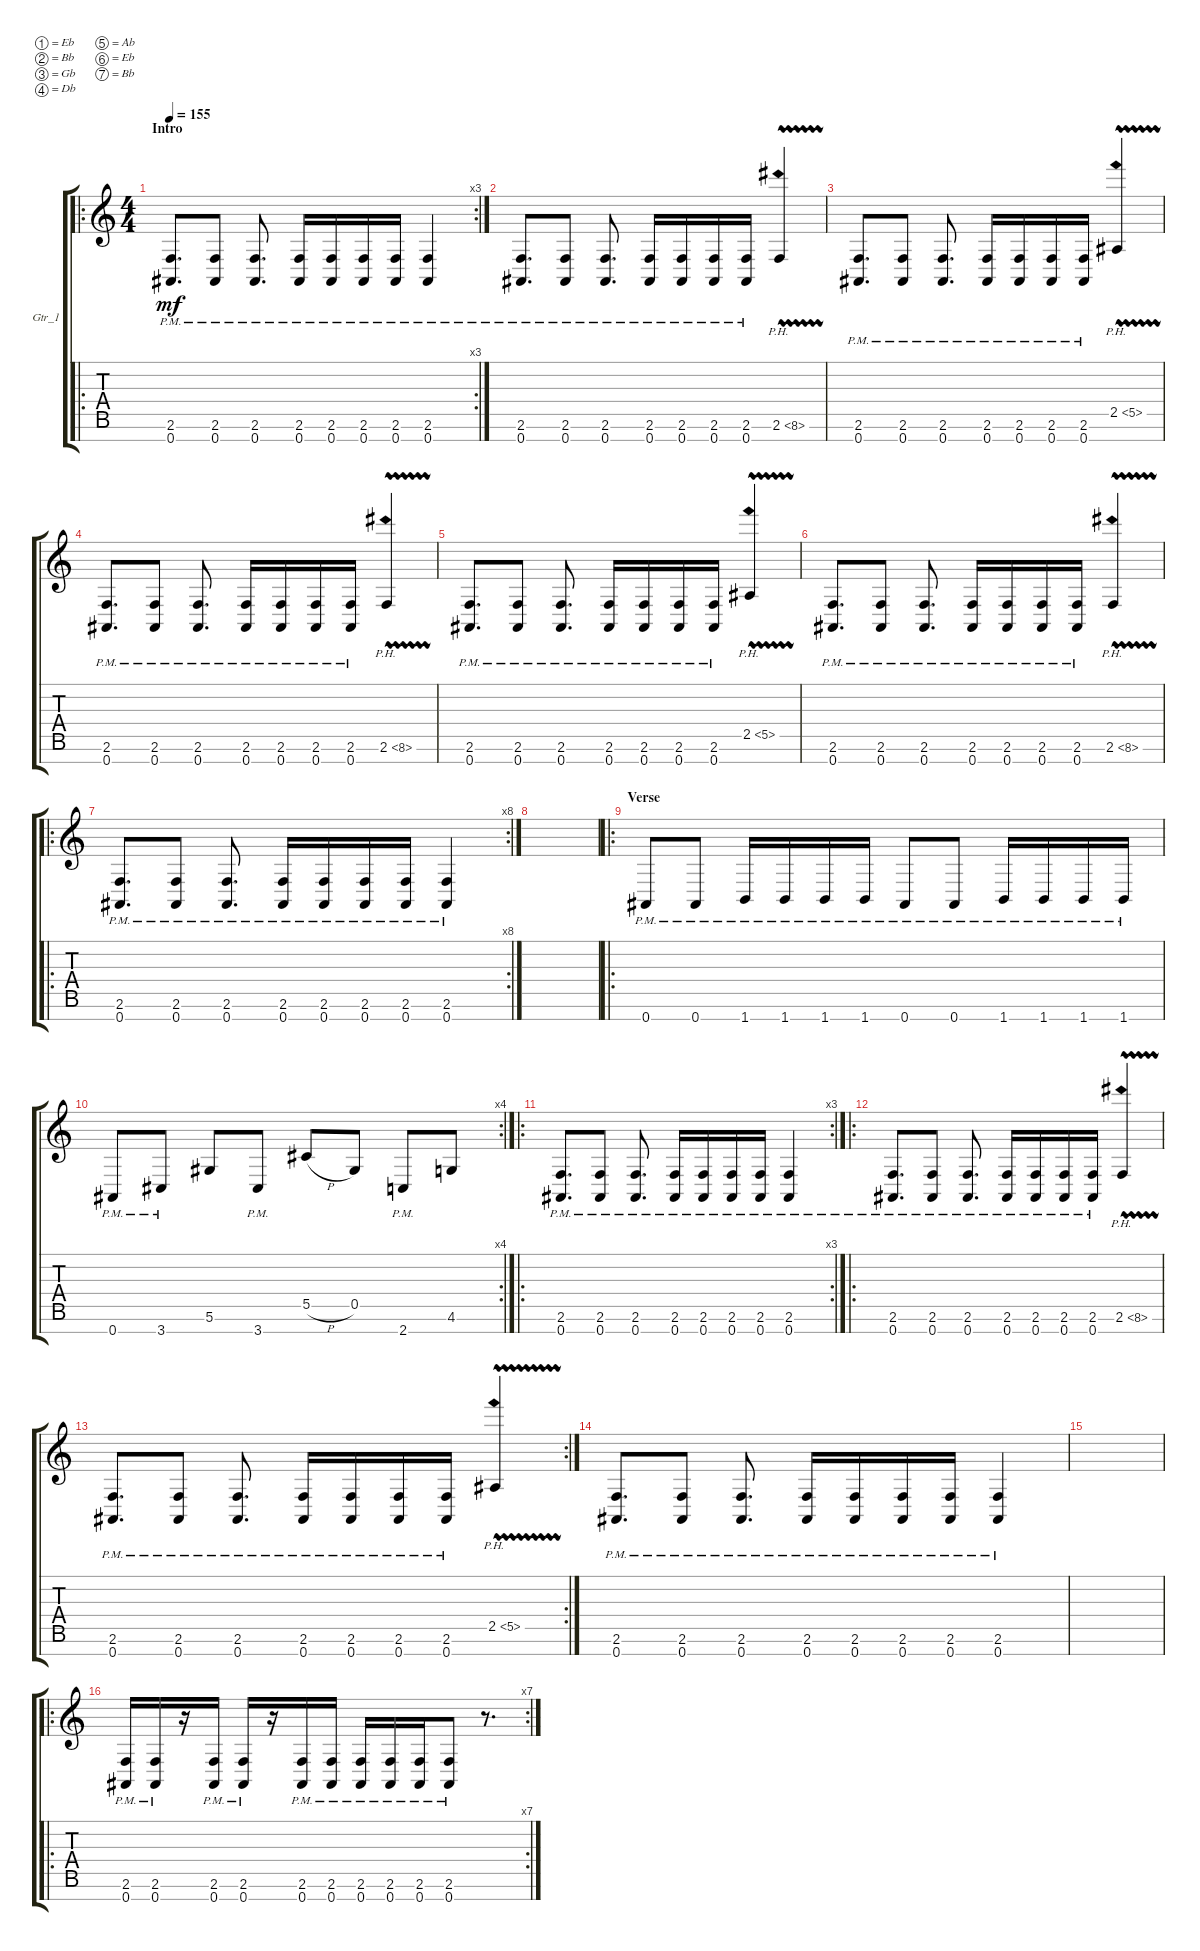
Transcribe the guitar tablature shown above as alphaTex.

\defaultSystemsLayout 4
\bracketExtendMode groupsimilarinstruments
\firstSystemTrackNameOrientation horizontal
\otherSystemsTrackNameOrientation horizontal
\track ("Gtr_1" "Gtr_1") {instrument distortionguitar}
\staff {score tabs}
\tuning (Eb4 Bb3 Gb3 Db3 Ab2 Eb2 Bb1)
\ro
\rc 3
\ts (4 4)
\section ("" "Intro")
\tempo 155
\clef g2
\ks c
(0.7{pm} 2.6{pm}).8{d dy mf instrument distortionguitar} (0.7{pm} 2.6{pm}).8 (0.7{pm} 2.6{pm}).8{d} (0.7{pm} 2.6{pm}).16 (2.6{pm} 0.7{pm}).16 (2.6{pm} 0.7{pm}).16 (2.6{pm} 0.7{pm}).16 (2.6{pm} 0.7{pm}).4 |
(0.7{pm} 2.6{pm}).8{d} (0.7{pm} 2.6{pm}).8 (0.7{pm} 2.6{pm}).8{d} (0.7{pm} 2.6{pm}).16 (2.6{pm} 0.7{pm}).16 (2.6{pm} 0.7{pm}).16 (2.6{pm} 0.7{pm}).16 2.6{ph 6 vw}.4 |
(0.7{pm} 2.6{pm}).8{d} (0.7{pm} 2.6{pm}).8 (0.7{pm} 2.6{pm}).8{d} (0.7{pm} 2.6{pm}).16 (2.6{pm} 0.7{pm}).16 (2.6{pm} 0.7{pm}).16 (2.6{pm} 0.7{pm}).16 2.5{ph 3 vw}.4 |
(0.7{pm} 2.6{pm}).8{d} (0.7{pm} 2.6{pm}).8 (0.7{pm} 2.6{pm}).8{d} (0.7{pm} 2.6{pm}).16 (2.6{pm} 0.7{pm}).16 (2.6{pm} 0.7{pm}).16 (2.6{pm} 0.7{pm}).16 2.6{ph 6 vw}.4 |
(0.7{pm} 2.6{pm}).8{d} (0.7{pm} 2.6{pm}).8 (0.7{pm} 2.6{pm}).8{d} (0.7{pm} 2.6{pm}).16 (2.6{pm} 0.7{pm}).16 (2.6{pm} 0.7{pm}).16 (2.6{pm} 0.7{pm}).16 2.5{ph 3 vw}.4 |
(0.7{pm} 2.6{pm}).8{d} (0.7{pm} 2.6{pm}).8 (0.7{pm} 2.6{pm}).8{d} (0.7{pm} 2.6{pm}).16 (2.6{pm} 0.7{pm}).16 (2.6{pm} 0.7{pm}).16 (2.6{pm} 0.7{pm}).16 2.6{ph 6 vw}.4 |
\ro
\rc 8
(0.7{pm} 2.6{pm}).8{d} (0.7{pm} 2.6{pm}).8 (0.7{pm} 2.6{pm}).8{d} (0.7{pm} 2.6{pm}).16 (2.6{pm} 0.7{pm}).16 (2.6{pm} 0.7{pm}).16 (2.6{pm} 0.7{pm}).16 (0.7{pm} 2.6{pm}).4 |
|
\ro
\section ("" "Verse")
\scale
0.535426 0.7{pm}.8 0.7{pm}.8 1.7{pm}.16 1.7{pm}.16 1.7{pm}.16 1.7{pm}.16 0.7{pm}.8 0.7{pm}.8 1.7{pm}.16 1.7{pm}.16 1.7{pm}.16 1.7{pm}.16 |
\rc 4
\scale
0.464512 0.7{pm}.8 3.7{pm}.8 5.6.8 3.7{pm}.8 5.5{h}.8 0.5.8 2.7{pm}.8 4.6.8 |
\ro
\rc 3
(0.7{pm} 2.6{pm}).8{d} (0.7{pm} 2.6{pm}).8 (0.7{pm} 2.6{pm}).8{d} (0.7{pm} 2.6{pm}).16 (2.6{pm} 0.7{pm}).16 (2.6{pm} 0.7{pm}).16 (2.6{pm} 0.7{pm}).16 (2.6{pm} 0.7{pm}).4 |
\ro
(0.7{pm} 2.6{pm}).8{d} (0.7{pm} 2.6{pm}).8 (0.7{pm} 2.6{pm}).8{d} (0.7{pm} 2.6{pm}).16 (2.6{pm} 0.7{pm}).16 (2.6{pm} 0.7{pm}).16 (2.6{pm} 0.7{pm}).16 2.6{ph 6 vw}.4 |
\rc 2
(0.7{pm} 2.6{pm}).8{d} (0.7{pm} 2.6{pm}).8 (0.7{pm} 2.6{pm}).8{d} (0.7{pm} 2.6{pm}).16 (2.6{pm} 0.7{pm}).16 (2.6{pm} 0.7{pm}).16 (2.6{pm} 0.7{pm}).16 2.5{ph 3 vw}.4 |
(0.7{pm} 2.6{pm}).8{d} (0.7{pm} 2.6{pm}).8 (0.7{pm} 2.6{pm}).8{d} (0.7{pm} 2.6{pm}).16 (2.6{pm} 0.7{pm}).16 (2.6{pm} 0.7{pm}).16 (2.6{pm} 0.7{pm}).16 (2.6{pm} 0.7{pm}).4 |
|
\ro
\rc 7
(0.7{pm} 2.6{pm}).16 (2.6{pm} 0.7{pm}).16 r.16 (0.7{pm} 2.6{pm}).16 (2.6{pm} 0.7{pm}).16 r.16 (0.7{pm} 2.6{pm}).16 (2.6{pm} 0.7{pm}).16 (2.6{pm} 0.7{pm}).16 (2.6{pm} 0.7{pm}).16 (2.6{pm} 0.7{pm}).16 (2.6{pm} 0.7{pm}).8 r.8{d}
